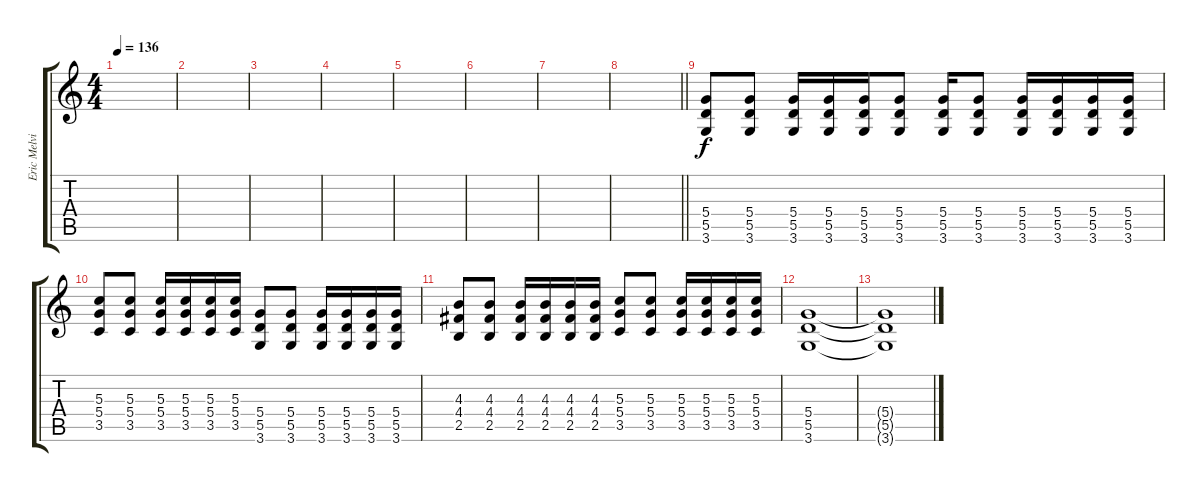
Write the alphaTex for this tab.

\track ("Eric Melvin" "Eric Melvi") {instrument acousticguitarsteel}
\staff {score tabs}
\tuning (E4 B3 G3 D3 A2 E2) {hide}
\ts (4 4)
\tempo 136
\clef g2
\ks c
|
|
|
|
|
|
|
\barLineRight lightlight
|
\section ("" "")
(5.4 5.5 3.6).8{volume 10} (5.4 5.5 3.6).8 (5.4 5.5 3.6).16 (5.4 5.5 3.6).16 (5.4 5.5 3.6).16 (5.4 5.5 3.6).8 (5.4 5.5 3.6).16 (5.4 5.5 3.6).8 (5.4 5.5 3.6).16 (5.4 5.5 3.6).16 (5.4 5.5 3.6).16 (5.4 5.5 3.6).16 |
(5.3 5.4 3.5).8 (5.3 5.4 3.5).8 (5.3 5.4 3.5).16 (5.3 5.4 3.5).16 (5.3 5.4 3.5).16 (5.3 5.4 3.5).16 (5.4 5.5 3.6).8 (5.4 5.5 3.6).8 (5.4 5.5 3.6).16 (5.4 5.5 3.6).16 (5.4 5.5 3.6).16 (5.4 5.5 3.6).16 |
(4.3 4.4 2.5).8 (4.3 4.4 2.5).8 (4.3 4.4 2.5).16 (4.3 4.4 2.5).16 (4.3 4.4 2.5).16 (4.3 4.4 2.5).16 (5.3 5.4 3.5).8 (5.3 5.4 3.5).8 (5.3 5.4 3.5).16 (5.3 5.4 3.5).16 (5.3 5.4 3.5).16 (5.3 5.4 3.5).16 |
(5.4 5.5 3.6).1 |
(5.4{t} 5.5{t} 3.6{t}).1
